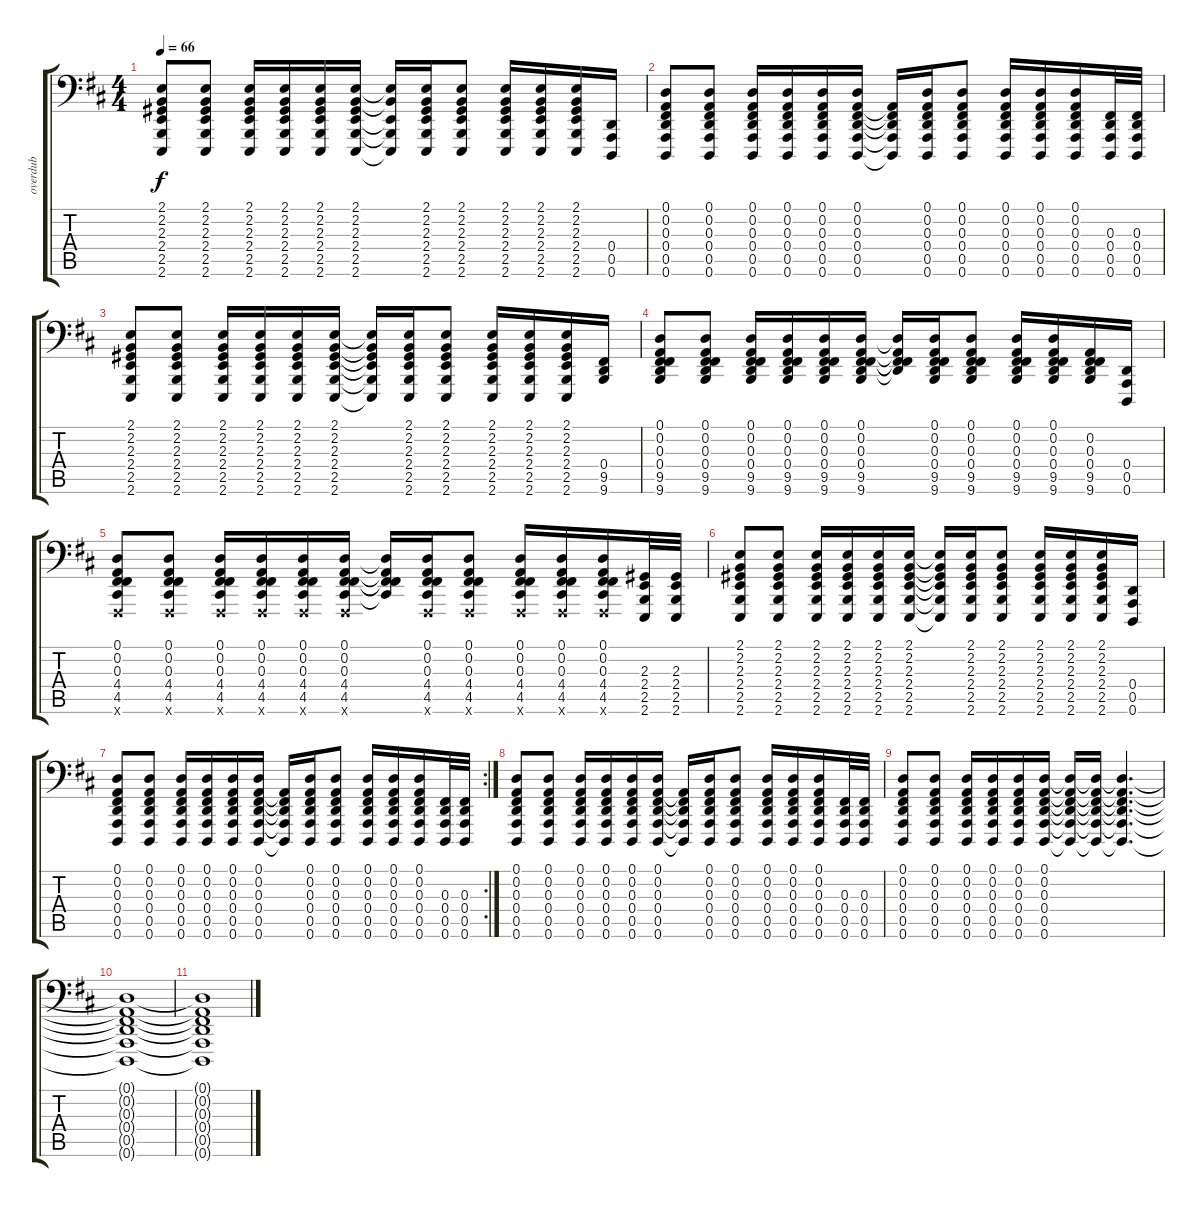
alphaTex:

\track ("overdub" "overdub") {instrument fx7echoes}
\staff {score tabs}
\tuning (D3 A2 Gb2 D2 A1 D1) {hide}
\ts (4 4)
\tempo 66
\clef f4
\ks d
(2.1 2.2 2.3 2.4 2.5 2.6).8{dy f} (2.1 2.2 2.3 2.4 2.5 2.6).8 (2.1 2.2 2.3 2.4 2.5 2.6).16 (2.1 2.2 2.3 2.4 2.5 2.6).16 (2.1 2.2 2.3 2.4 2.5 2.6).16 (2.1 2.2 2.3 2.4 2.5 2.6).16 (2.1{t} 2.2{t} 2.4{t} 2.5{t} 2.6{t}).16 (2.1 2.2 2.3 2.4 2.5 2.6).16 (2.1 2.2 2.3 2.4 2.5 2.6).8 (2.1 2.2 2.3 2.4 2.5 2.6).16 (2.1 2.2 2.3 2.4 2.5 2.6).16 (2.1 2.2 2.3 2.4 2.5 2.6).16 (0.4 0.5 0.6).16 |
(0.1 0.2 0.3 0.4 0.5 0.6).8 (0.1 0.2 0.3 0.4 0.5 0.6).8 (0.1 0.2 0.3 0.4 0.5 0.6).16 (0.1 0.2 0.3 0.4 0.5 0.6).16 (0.1 0.2 0.3 0.4 0.5 0.6).16 (0.1 0.2 0.3 0.4 0.5 0.6).16 (0.2{t} 0.3{t} 0.4{t} 0.5{t} 0.6{t}).16 (0.1 0.2 0.3 0.4 0.5 0.6).16 (0.1 0.2 0.3 0.4 0.5 0.6).8 (0.1 0.2 0.3 0.4 0.5 0.6).16 (0.1 0.2 0.3 0.4 0.5 0.6).16 (0.1 0.2 0.3 0.4 0.5 0.6).16 (0.3 0.4 0.5 0.6).32 (0.3 0.4 0.5 0.6).32 |
(2.1 2.2 2.3 2.4 2.5 2.6).8 (2.1 2.2 2.3 2.4 2.5 2.6).8 (2.1 2.2 2.3 2.4 2.5 2.6).16 (2.1 2.2 2.3 2.4 2.5 2.6).16 (2.1 2.2 2.3 2.4 2.5 2.6).16 (2.1 2.2 2.3 2.4 2.5 2.6).16 (2.1{t} 2.2{t} 2.3{t} 2.4{t} 2.5{t} 2.6{t}).16 (2.1 2.2 2.3 2.4 2.5 2.6).16 (2.1 2.2 2.3 2.4 2.5 2.6).8 (2.1 2.2 2.3 2.4 2.5 2.6).16 (2.1 2.2 2.3 2.4 2.5 2.6).16 (2.1 2.2 2.3 2.4 2.5 2.6).16 (0.4 9.5 9.6).16 |
(0.1 0.2 0.3 0.4 9.5 9.6).8 (0.1 0.2 0.3 0.4 9.5 9.6).8 (0.1 0.2 0.3 0.4 9.5 9.6).16 (0.1 0.2 0.3 0.4 9.5 9.6).16 (0.1 0.2 0.3 0.4 9.5 9.6).16 (0.1 0.2 0.3 0.4 9.5 9.6).16 (0.1{t} 0.2{t} 0.3{t} 0.4{t} 9.5{t}).16 (0.1 0.2 0.3 0.4 9.5 9.6).16 (0.1 0.2 0.3 0.4 9.5 9.6).8 (0.1 0.2 0.3 0.4 9.5 9.6).16 (0.1 0.2 0.3 0.4 9.5 9.6).16 (0.2 0.3 0.4 9.5 9.6).16 (0.4 0.5 0.6).16 |
(0.1 0.2 0.3 4.4 4.5 4.6{x}).8 (0.1 0.2 0.3 4.4 4.5 4.6{x}).8 (0.1 0.2 0.3 4.4 4.5 4.6{x}).16 (0.1 0.2 0.3 4.4 4.5 4.6{x}).16 (0.1 0.2 0.3 4.4 4.5 4.6{x}).16 (0.1 0.2 0.3 4.4 4.5 4.6{x}).16 (0.1{t} 0.2{t} 0.3{t} 4.4{t} 4.5{t}).16 (0.1 0.2 0.3 4.4 4.5 4.6{x}).16 (0.1 0.2 0.3 4.4 4.5 4.6{x}).8 (0.1 0.2 0.3 4.4 4.5 4.6{x}).16 (0.1 0.2 0.3 4.4 4.5 4.6{x}).16 (0.1 0.2 0.3 4.4 4.5 4.6{x}).16 (2.3 2.4 2.5 2.6).32 (2.3 2.4 2.5 2.6).32 |
(2.1 2.2 2.3 2.4 2.5 2.6).8 (2.1 2.2 2.3 2.4 2.5 2.6).8 (2.1 2.2 2.3 2.4 2.5 2.6).16 (2.1 2.2 2.3 2.4 2.5 2.6).16 (2.1 2.2 2.3 2.4 2.5 2.6).16 (2.1 2.2 2.3 2.4 2.5 2.6).16 (2.1{t} 2.2{t} 2.3{t} 2.4{t} 2.5{t} 2.6{t}).16 (2.1 2.2 2.3 2.4 2.5 2.6).16 (2.1 2.2 2.3 2.4 2.5 2.6).8 (2.1 2.2 2.3 2.4 2.5 2.6).16 (2.1 2.2 2.3 2.4 2.5 2.6).16 (2.1 2.2 2.3 2.4 2.5 2.6).16 (0.4 0.5 0.6).16 |
\rc 2
(0.1 0.2 0.3 0.4 0.5 0.6).8 (0.1 0.2 0.3 0.4 0.5 0.6).8 (0.1 0.2 0.3 0.4 0.5 0.6).16 (0.1 0.2 0.3 0.4 0.5 0.6).16 (0.1 0.2 0.3 0.4 0.5 0.6).16 (0.1 0.2 0.3 0.4 0.5 0.6).16 (0.2{t} 0.3{t} 0.4{t} 0.5{t} 0.6{t}).16 (0.1 0.2 0.3 0.4 0.5 0.6).16 (0.1 0.2 0.3 0.4 0.5 0.6).8 (0.1 0.2 0.3 0.4 0.5 0.6).16 (0.1 0.2 0.3 0.4 0.5 0.6).16 (0.1 0.2 0.3 0.4 0.5 0.6).16 (0.3 0.4 0.5 0.6).32 (0.3 0.4 0.5 0.6).32 |
(0.1 0.2 0.3 0.4 0.5 0.6).8 (0.1 0.2 0.3 0.4 0.5 0.6).8 (0.1 0.2 0.3 0.4 0.5 0.6).16 (0.1 0.2 0.3 0.4 0.5 0.6).16 (0.1 0.2 0.3 0.4 0.5 0.6).16 (0.1 0.2 0.3 0.4 0.5 0.6).16 (0.2{t} 0.3{t} 0.4{t} 0.5{t} 0.6{t}).16 (0.1 0.2 0.3 0.4 0.5 0.6).16 (0.1 0.2 0.3 0.4 0.5 0.6).8 (0.1 0.2 0.3 0.4 0.5 0.6).16 (0.1 0.2 0.3 0.4 0.5 0.6).16 (0.1 0.2 0.3 0.4 0.5 0.6).16 (0.3 0.4 0.5 0.6).32 (0.3 0.4 0.5 0.6).32 |
(0.1 0.2 0.3 0.4 0.5 0.6).8 (0.1 0.2 0.3 0.4 0.5 0.6).8 (0.1 0.2 0.3 0.4 0.5 0.6).16 (0.1 0.2 0.3 0.4 0.5 0.6).16 (0.1 0.2 0.3 0.4 0.5 0.6).16 (0.1 0.2 0.3 0.4 0.5 0.6).16 (0.1{t} 0.2{t} 0.3{t} 0.4{t} 0.5{t} 0.6{t}).16 (0.1{t} 0.2{t} 0.3{t} 0.4{t} 0.5{t} 0.6{t}).16 (0.1{t} 0.2{t} 0.3{t} 0.4{t} 0.5{t} 0.6{t}).4{d} |
(0.1{t} 0.2{t} 0.3{t} 0.4{t} 0.5{t} 0.6{t}).1 |
(0.1{t} 0.2{t} 0.3{t} 0.4{t} 0.5{t} 0.6{t}).1
